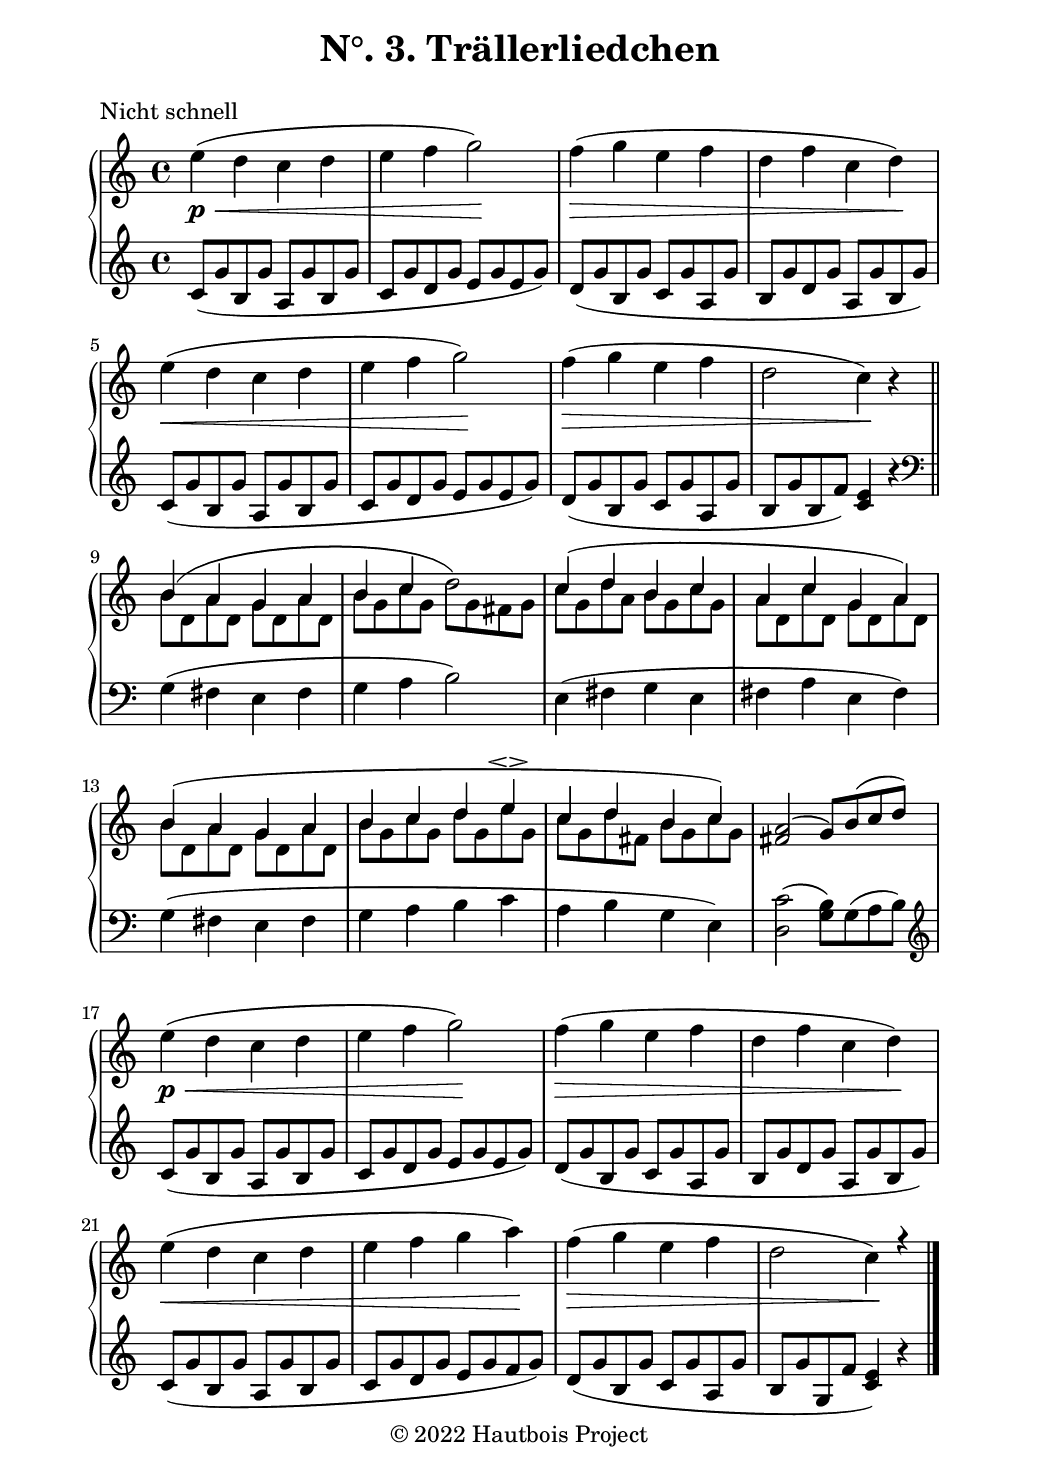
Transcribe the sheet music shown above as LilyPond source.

%! Title: Album für die Jugend, op.68
%! Subtitle: No 3. Trällerliedchen
%! Subsubtitle:
%! Type: final
%! Status: review
%! Remark: correctness and fingering

\version "2.22.1"
%% Generated by lilypond-book
%% Options: [exampleindent=10.16\mm,indent=0\mm,line-width=14.5\cm,noragged-right,papersize=a5,quote]
%\include "lilypond-book-preamble.ly"
\include "italiano.ly"

%****************************************************************
% Start cut-&-pastable-section

%****************************************************************

\paper {
  % Set paper
  #(set-paper-size "b5")
  indent = 0\mm
  line-width = 14.6\cm
  ragged-right = ##f
  line-width = #(- line-width (* mm 3.000000) (* mm 1))
}

\layout {
  
}

%*****************************************
%  Set Header
%*****************************************
\header {
  title = "N°. 3. Trällerliedchen"
  subtitle = " "
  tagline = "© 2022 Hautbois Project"
}

%*****************************************
% Start Voice
% Write the voices here
%*****************************************
MyMeter = \time 4/4
%MyTempo = \tempo "Allegro" 4. = 76
MyKey = \key do \major
PieceName = "Nicht schnell"

VoiceI = \relative {
  %bar 1 - 4
  mi''4 \p \< ( re do re
  mi fa sol2) \!
  fa4( \> sol mi fa
  re fa do re) \!
  
  %bar 5 - 8
  mi \< ( re do re
  mi fa sol2) \!
  fa4 \> ( sol mi fa
  re2 do4) \! r
  
  \bar "||"

  %bar 9 - 12
  <<
    \voiceOne {
      si4( la sol la
    }
    \new Voice {
      \voiceTwo
      si8[ re, la' re,]  sol[ re la' re,]
    }
  >>
  <<
    \voiceOne {
      si'4 do { \stemDown re2 })
    }
    \new Voice {
      \voiceTwo
      si8[ sol do sol]  {\hide re'}[ sol, fad sol]
    }
  >>
  <<
    \voiceOne {
      do4( re si do
    }
    \new Voice {
      \voiceTwo
      do8[ sol re' la]  si[ sol do sol]
    }
  >>
  <<
    \voiceOne {
      la4 do sol la)
    }
    \new Voice {
      \voiceTwo
      la8[ re, do' re,]  sol[ re la' re,]
    }
  >>
  
  %bar 13 - 16
  <<
    \voiceOne {
      si'4( la sol la
    }
    \new Voice {
      \voiceTwo
      si8[ re, la' re,]  sol[ re la' re,]
    }
  >>
  <<
    \voiceOne {
      si'4 do re mi\espressivo
    }
    \new Voice {
      \voiceTwo
      si8[ sol do sol]  re'[ sol, mi' sol,]
    }
  >>
  <<
    \voiceOne {
      do4 re si do)
    }
    \new Voice {
      \voiceTwo
      do8[ sol re' fad,]  si[ sol do sol]
    }
  >>
  <fad la>2( sol8) si( do re)
  
  %bar 17 - 20
  \stemDown
  mi4 \p \< ( re do re
  mi fa sol2) \!
  fa4( \> sol mi fa
  re fa do re) \!
  
  %bar 21 - 24
  mi \< ( re do re
  mi fa sol la) \!
  fa \> ( sol mi fa
  re2 do4) \! r

  \bar "|."
  
  
}


BassoI = \relative {
  \clef "treble"
  %bar 1 - 4
  do'8( sol' si, sol' la, sol' si, sol'
  do, sol' re sol mi sol mi sol)
  re( sol si, sol' do, sol' la, sol'
  si, sol' re sol la, sol' si, sol')
  
  %bar 5 - 8
  do,( sol' si, sol' la, sol' si, sol'
  do, sol' re sol mi sol mi sol)
  re( sol si, sol' do, sol' la, sol'
  si, sol' si, fa') <do mi>4 r
  
  %\bar "||"

  \clef "bass"
  %bar 9 - 12
  sol( fad mi fad
  sol la si2)
  mi,4( fad sol mi
  fad la mi fad)
  
  %bar 13 - 16
  sol( fad mi fad
  sol la si do
  la si sol mi)
  <re do'>2( <sol si>8) sol( la si)
  
  \clef "treble"
  %bar 17 - 20
  do8( sol' si, sol' la, sol' si, sol'
  do, sol' re sol mi sol mi sol)
  re( sol si, sol' do, sol' la, sol'
  si, sol' re sol la, sol' si, sol')
  
  %bar 21 - 24
  do,( sol' si, sol' la, sol' si, sol'
  do, sol' re sol mi sol fa sol)
  re( sol si, sol' do, sol' la, sol'
  si, sol' sol, fa' <do mi>4) r
  %\bar "|."
}


%*****************************************
%  Start Score
%*****************************************

%\markup { \vspace #1 }
\score {
  \header {
    piece = \PieceName
  }
  \new PianoStaff <<
    \new Staff { 
      \clef "treble" 
      %\MyTempo
      \MyKey
      \MyMeter
        \VoiceI
    }
    \new Staff { 
      \clef "bass"
      %\MyTempo
      \MyKey
      \MyMeter
        \BassoI
    }
  >>
}
